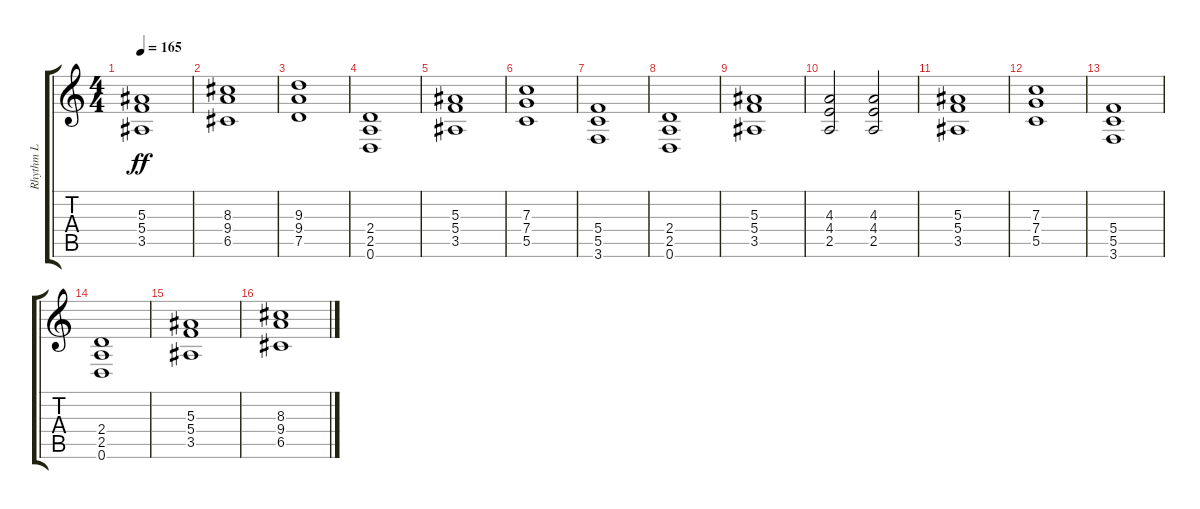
\track ("Rhythm L" "Rhythm L") {instrument distortionguitar}
\staff {score tabs}
\tuning (D4 A3 F3 C3 G2 D2) {hide}
\ts (4 4)
\tempo 165
\clef g2
\ks c
(5.3 5.4 3.5).1{dy ff} |
(8.3 9.4 6.5).1 |
(9.3 9.4 7.5).1 |
(2.4 2.5 0.6).1 |
(5.3 5.4 3.5).1 |
(7.3 7.4 5.5).1 |
(5.4 5.5 3.6).1 |
(2.4 2.5 0.6).1 |
(5.3 5.4 3.5).1 |
(4.3 4.4 2.5).2 (4.3 4.4 2.5).2 |
(5.3 5.4 3.5).1 |
(7.3 7.4 5.5).1 |
(5.4 5.5 3.6).1 |
(2.4 2.5 0.6).1 |
(5.3 5.4 3.5).1 |
(8.3 9.4 6.5).1
